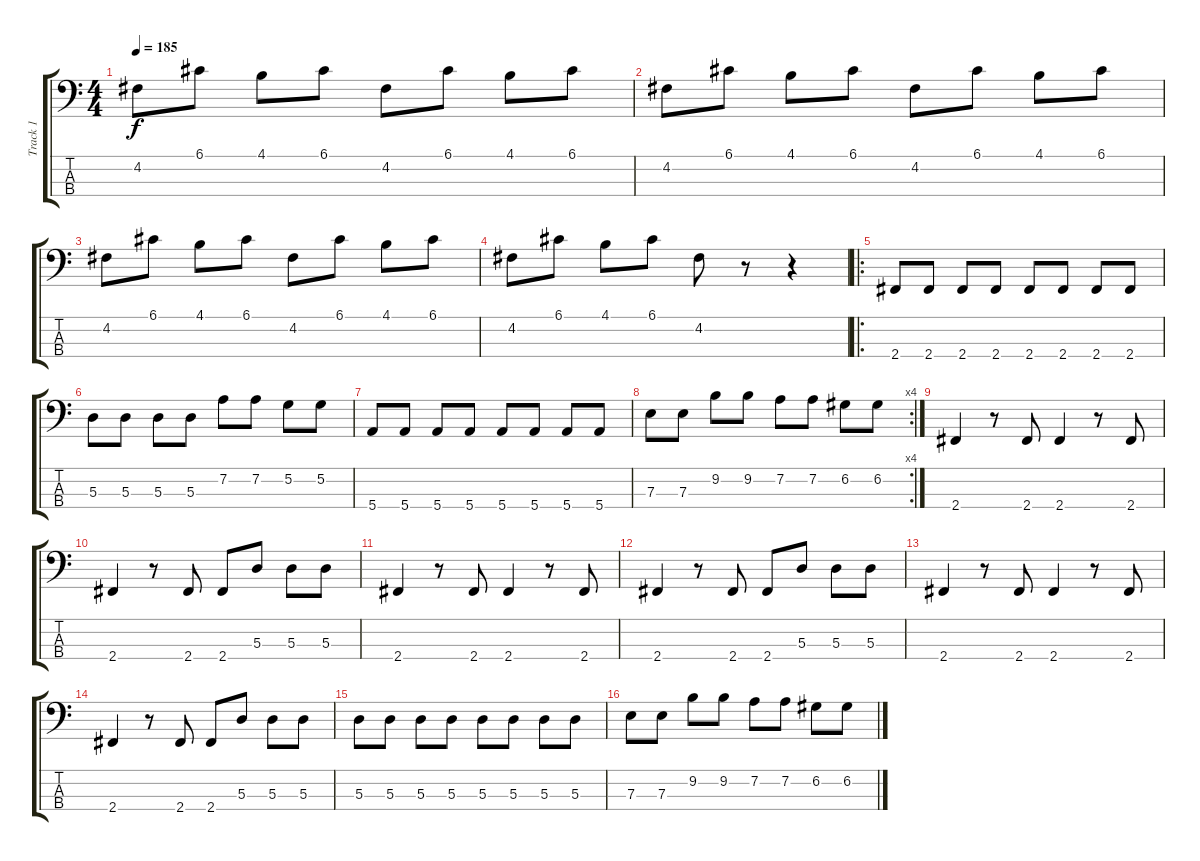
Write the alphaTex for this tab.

\track ("Track 1" "Track 1") {instrument electricbassfinger}
\staff {score tabs}
\tuning (G2 D2 A1 E1) {hide}
\ts (4 4)
\tempo 185
\clef f4
\ks c
4.2.8{dy f} 6.1.8 4.1.8 6.1.8 4.2.8 6.1.8 4.1.8 6.1.8 |
4.2.8 6.1.8 4.1.8 6.1.8 4.2.8 6.1.8 4.1.8 6.1.8 |
4.2.8 6.1.8 4.1.8 6.1.8 4.2.8 6.1.8 4.1.8 6.1.8 |
4.2.8 6.1.8 4.1.8 6.1.8 4.2.8 r.8 r.4 |
\ro
2.4.8 2.4.8 2.4.8 2.4.8 2.4.8 2.4.8 2.4.8 2.4.8 |
5.3.8 5.3.8 5.3.8 5.3.8 7.2.8 7.2.8 5.2.8 5.2.8 |
5.4.8 5.4.8 5.4.8 5.4.8 5.4.8 5.4.8 5.4.8 5.4.8 |
\rc 4
7.3.8 7.3.8 9.2.8 9.2.8 7.2.8 7.2.8 6.2.8 6.2.8 |
2.4.4 r.8 2.4.8 2.4.4 r.8 2.4.8 |
2.4.4 r.8 2.4.8 2.4.8 5.3.8 5.3.8 5.3.8 |
2.4.4 r.8 2.4.8 2.4.4 r.8 2.4.8 |
2.4.4 r.8 2.4.8 2.4.8 5.3.8 5.3.8 5.3.8 |
2.4.4 r.8 2.4.8 2.4.4 r.8 2.4.8 |
2.4.4 r.8 2.4.8 2.4.8 5.3.8 5.3.8 5.3.8 |
5.3.8 5.3.8 5.3.8 5.3.8 5.3.8 5.3.8 5.3.8 5.3.8 |
7.3.8 7.3.8 9.2.8 9.2.8 7.2.8 7.2.8 6.2.8 6.2.8
